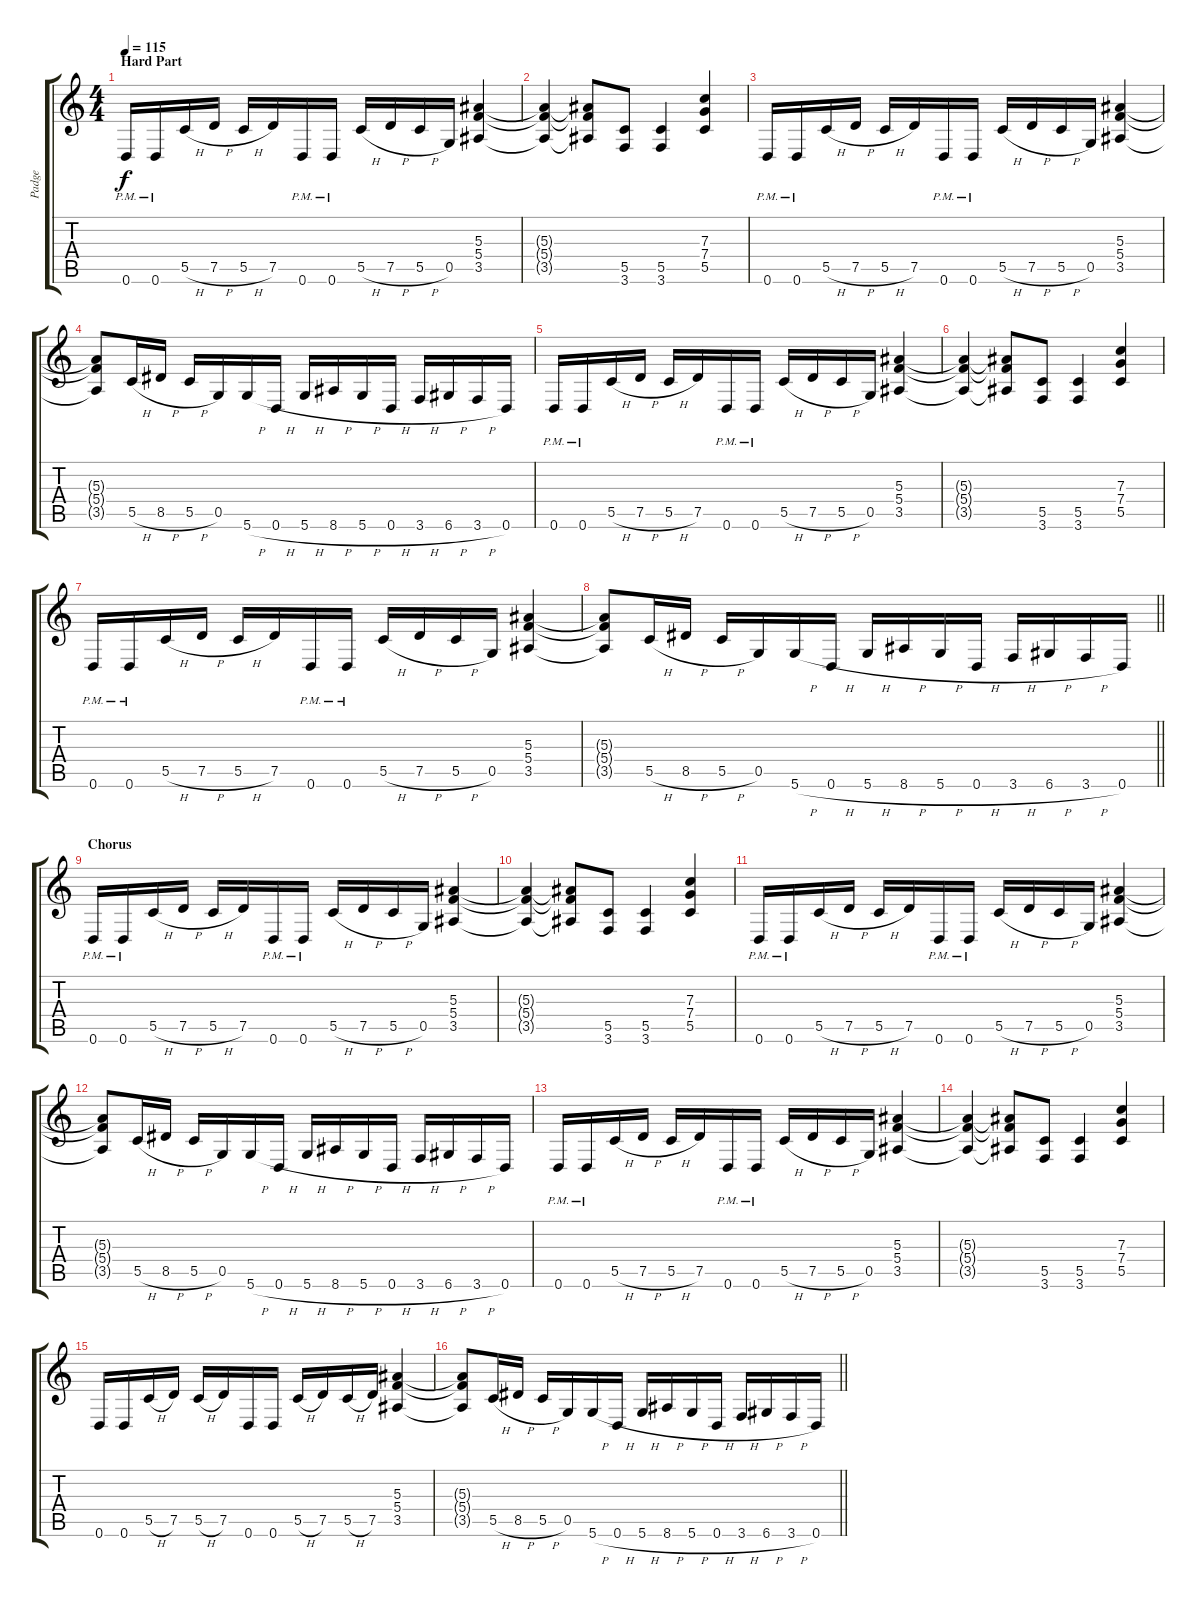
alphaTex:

\track ("Padge" "Padge") {instrument distortionguitar}
\staff {score tabs}
\tuning (D4 A3 F3 C3 G2 D2) {hide}
\ts (4 4)
\section ("" "Hard Part")
\tempo 115
\clef g2
\ks c
0.6{pm}.16{dy f} 0.6{pm}.16 5.5{h}.16 7.5{h}.16 5.5{h}.16 7.5.16 0.6{pm}.16 0.6{pm}.16 5.5{h}.16 7.5{h}.16 5.5{h}.16 0.5.16 (5.3 5.4 3.5).4 |
(5.3{t} 5.4{t} 3.5{t}).4 (5.3{t} 5.4{t} 3.5{t}).8 (5.5 3.6).8 (5.5 3.6).4 (7.3 7.4 5.5).4 |
0.6{pm}.16 0.6{pm}.16 5.5{h}.16 7.5{h}.16 5.5{h}.16 7.5.16 0.6{pm}.16 0.6{pm}.16 5.5{h}.16 7.5{h}.16 5.5{h}.16 0.5.16 (5.3 5.4 3.5).4 |
(5.3{t} 5.4{t} 3.5{t}).8 5.5{h}.16 8.5{h}.16 5.5{h}.16 0.5.16 5.6{h}.16 0.6{h}.16 5.6{h}.16 8.6{h}.16 5.6{h}.16 0.6{h}.16 3.6{h}.16 6.6{h}.16 3.6{h}.16 0.6.16 |
0.6{pm}.16 0.6{pm}.16 5.5{h}.16 7.5{h}.16 5.5{h}.16 7.5.16 0.6{pm}.16 0.6{pm}.16 5.5{h}.16 7.5{h}.16 5.5{h}.16 0.5.16 (5.3 5.4 3.5).4 |
(5.3{t} 5.4{t} 3.5{t}).4 (5.3{t} 5.4{t} 3.5{t}).8 (5.5 3.6).8 (5.5 3.6).4 (7.3 7.4 5.5).4 |
0.6{pm}.16 0.6{pm}.16 5.5{h}.16 7.5{h}.16 5.5{h}.16 7.5.16 0.6{pm}.16 0.6{pm}.16 5.5{h}.16 7.5{h}.16 5.5{h}.16 0.5.16 (5.3 5.4 3.5).4 |
\barLineRight lightlight
(5.3{t} 5.4{t} 3.5{t}).8 5.5{h}.16 8.5{h}.16 5.5{h}.16 0.5.16 5.6{h}.16 0.6{h}.16 5.6{h}.16 8.6{h}.16 5.6{h}.16 0.6{h}.16 3.6{h}.16 6.6{h}.16 3.6{h}.16 0.6.16 |
\section ("" "Chorus")
0.6{pm}.16 0.6{pm}.16 5.5{h}.16 7.5{h}.16 5.5{h}.16 7.5.16 0.6{pm}.16 0.6{pm}.16 5.5{h}.16 7.5{h}.16 5.5{h}.16 0.5.16 (5.3 5.4 3.5).4 |
(5.3{t} 5.4{t} 3.5{t}).4 (5.3{t} 5.4{t} 3.5{t}).8 (5.5 3.6).8 (5.5 3.6).4 (7.3 7.4 5.5).4 |
0.6{pm}.16 0.6{pm}.16 5.5{h}.16 7.5{h}.16 5.5{h}.16 7.5.16 0.6{pm}.16 0.6{pm}.16 5.5{h}.16 7.5{h}.16 5.5{h}.16 0.5.16 (5.3 5.4 3.5).4 |
(5.3{t} 5.4{t} 3.5{t}).8 5.5{h}.16 8.5{h}.16 5.5{h}.16 0.5.16 5.6{h}.16 0.6{h}.16 5.6{h}.16 8.6{h}.16 5.6{h}.16 0.6{h}.16 3.6{h}.16 6.6{h}.16 3.6{h}.16 0.6.16 |
0.6{pm}.16 0.6{pm}.16 5.5{h}.16 7.5{h}.16 5.5{h}.16 7.5.16 0.6{pm}.16 0.6{pm}.16 5.5{h}.16 7.5{h}.16 5.5{h}.16 0.5.16 (5.3 5.4 3.5).4 |
(5.3{t} 5.4{t} 3.5{t}).4 (5.3{t} 5.4{t} 3.5{t}).8 (5.5 3.6).8 (5.5 3.6).4 (7.3 7.4 5.5).4 |
0.6.16 0.6.16 5.5{h}.16 7.5.16 5.5{h}.16 7.5.16 0.6.16 0.6.16 5.5{h}.16 7.5.16 5.5{h}.16 7.5.16 (5.3 5.4 3.5).4 |
\barLineRight lightlight
(5.3{t} 5.4{t} 3.5{t}).8 5.5{h}.16 8.5{h}.16 5.5{h}.16 0.5.16 5.6{h}.16 0.6{h}.16 5.6{h}.16 8.6{h}.16 5.6{h}.16 0.6{h}.16 3.6{h}.16 6.6{h}.16 3.6{h}.16 0.6.16
